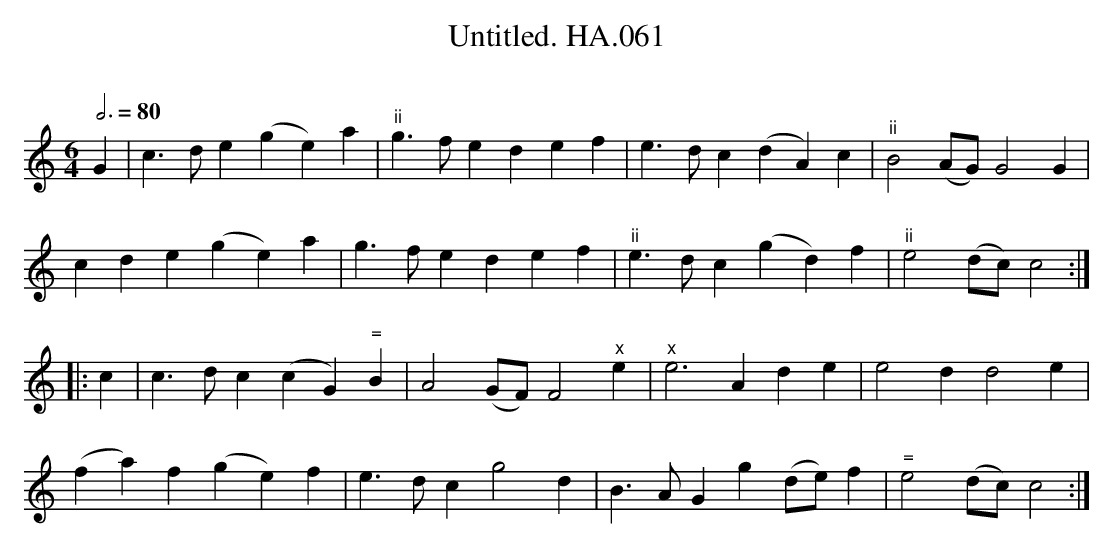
X:1
T:Untitled. HA.061
M:6/4
L:1/4
Q:3/4=80
O:
K:C
G|c>de (ge)a|"^ii"g>fe def|e>dc (dA)c|"^ii"B2(A/G/) G2G|
cde (ge)a|g>fe def|"^ii"e>dc (gd)f|"^ii"e2(d/c/) c2:|
|:c|c>dc (cG)"^="B|A2(G/F/) F2"^x"e|"^x"e3 Ade|e2d d2e|
(fa)f (ge)f|e>dc g2d|B>AG g(d/e/)f|"^="e2(d/c/)c2:|
